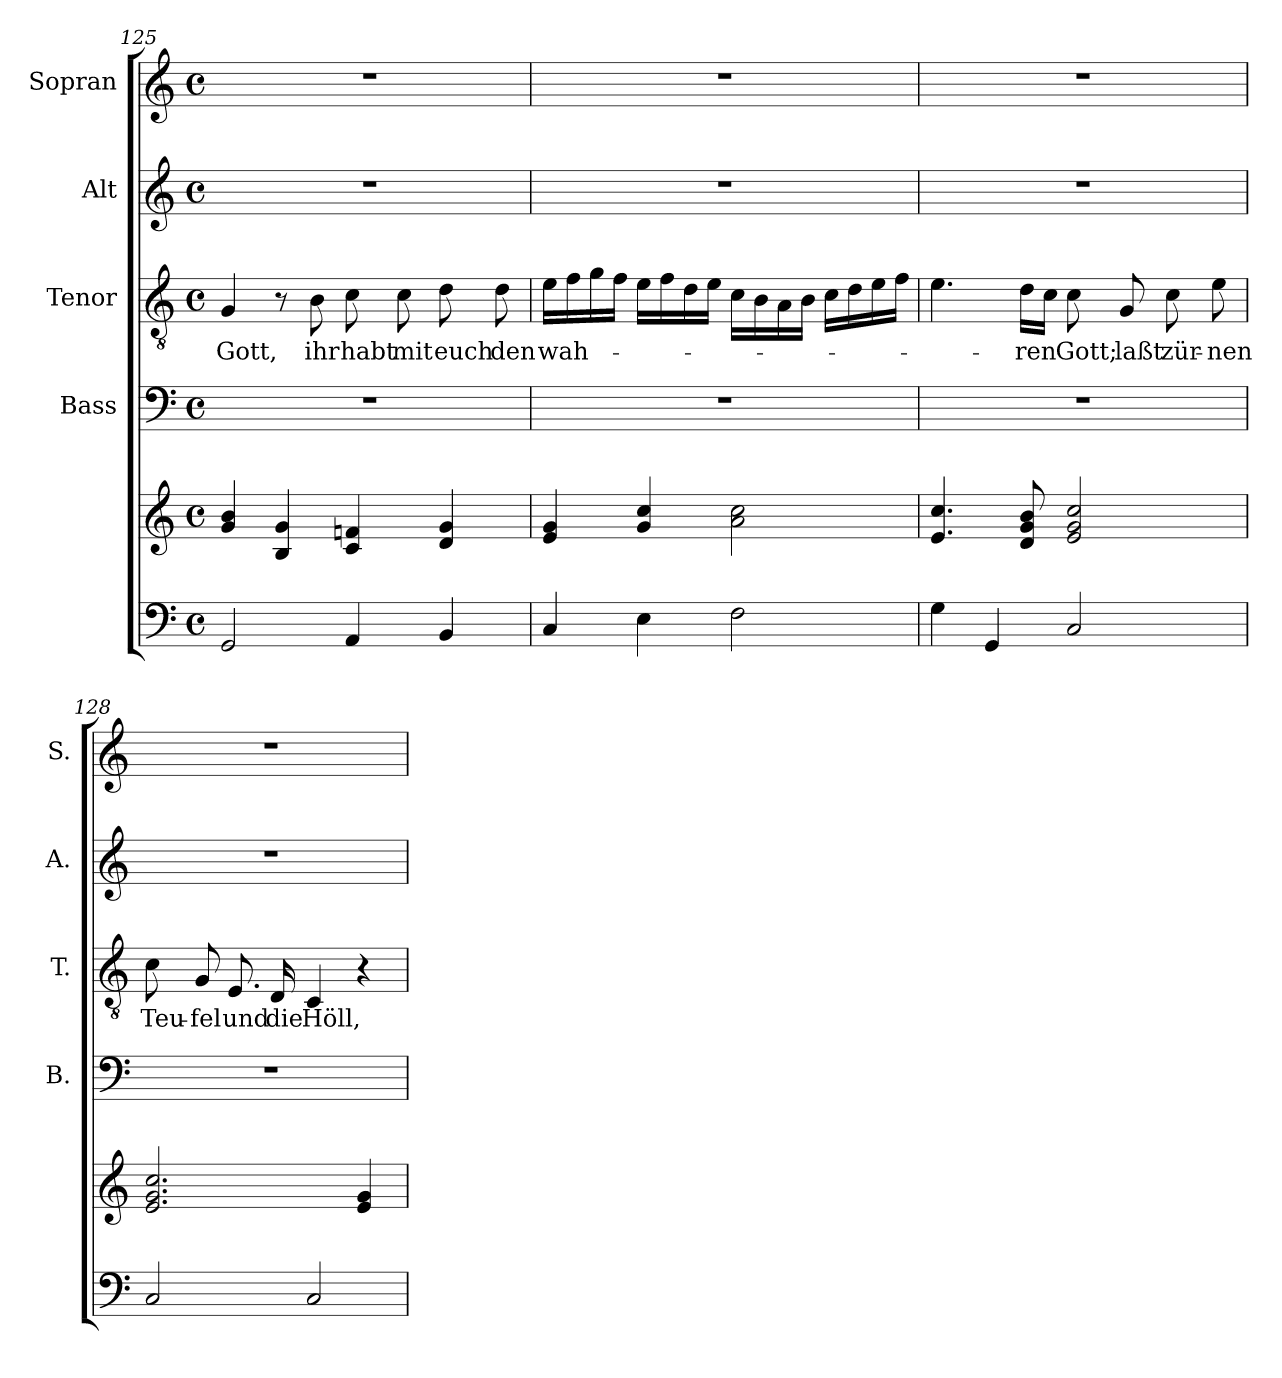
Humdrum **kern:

**kern	**kern	**kern	**kern	**text	**kern	**kern
*part5	*part5	*part4	*part3	*part3	*part2	*part1
*staff6	*staff5	*staff4	*staff3	*staff3	*staff2	*staff1
*	*	*I"Bass	*I"Tenor	*	*I"Alt	*I"Sopran
*	*	*I'B.	*I'T.	*	*I'A.	*I'S.
!!LO:PB:g=z
*clefF4	*clefG2	*clefF4	*clefGv2	*	*clefG2	*clefG2
*k[]	*k[]	*k[]	*k[]	*	*k[]	*k[]
*C:	*C:	*C:	*C:	*	*C:	*C:
*M4/4	*M4/4	*M4/4	*M4/4	*	*M4/4	*M4/4
*met(c)	*met(c)	*met(c)	*met(c)	*	*met(c)	*met(c)
=125	=125	=125	=125	=125	=125	=125
!	!	!	!	!LO:LY:b	!	!
2GG/	4g/ 4b/	1r	4G/	Gott,	1r	1r
.	4B/ 4g/	.	8r	.	.	.
!	!	!	!	!LO:LY:b	!	!
.	.	.	8B\	ihr	.	.
!	!	!	!	!LO:LY:b	!	!
4AA/	4c/ 4fn/	.	8c\	habt	.	.
!	!	!	!	!LO:LY:b	!	!
.	.	.	8c\	mit	.	.
!	!	!	!	!LO:LY:b	!	!
4BB/	4d/ 4g/	.	8d\	euch	.	.
!	!	!	!	!LO:LY:b	!	!
.	.	.	8d\	den	.	.
=126	=126	=126	=126	=126	=126	=126
!	!	!	!	!LO:LY:b	!	!
4C/	4e/ 4g/	1r	16e\LL	wah-	1r	1r
.	.	.	16f\	.	.	.
.	.	.	16g\	.	.	.
.	.	.	16f\JJ	.	.	.
4E\	4g/ 4cc/	.	16e\LL	.	.	.
.	.	.	16f\	.	.	.
.	.	.	16d\	.	.	.
.	.	.	16e\JJ	.	.	.
2F\	2a\ 2cc\	.	16c\LL	.	.	.
.	.	.	16B\	.	.	.
.	.	.	16A\	.	.	.
.	.	.	16B\JJ	.	.	.
.	.	.	16c\LL	.	.	.
.	.	.	16d\	.	.	.
.	.	.	16e\	.	.	.
.	.	.	16f\JJ	.	.	.
=127	=127	=127	=127	=127	=127	=127
4G\	4.e/ 4.cc/	1r	4.e\	.	1r	1r
4GG/	.	.	.	.	.	.
!	!	!	!	!LO:LY:b	!	!
.	8d/ 8g/ 8b/	.	16d\LL	-ren	.	.
.	.	.	16c\JJ	.	.	.
!	!	!	!	!LO:LY:b	!	!
2C/	2e/ 2g/ 2cc/	.	8c\	Gott;	.	.
!	!	!	!	!LO:LY:b	!	!
.	.	.	8G/	laßt	.	.
!	!	!	!	!LO:LY:b	!	!
.	.	.	8c\	zür-	.	.
!	!	!	!	!LO:LY:b	!	!
.	.	.	8e\	-nen	.	.
!!LO:LB:g=z
=128	=128	=128	=128	=128	=128	=128
!	!	!	!	!LO:LY:b	!	!
2C/	2.e/ 2.g/ 2.cc/	1r	8c\	Teu-	1r	1r
!	!	!	!	!LO:LY:b	!	!
.	.	.	8G/	-fel	.	.
!	!	!	!	!LO:LY:b	!	!
.	.	.	8.E/	und	.	.
!	!	!	!	!LO:LY:b	!	!
.	.	.	16D/	die	.	.
!	!	!	!	!LO:LY:b	!	!
2C/	.	.	4C/	Höll,	.	.
.	4e/ 4g/	.	4r	.	.	.
=	=	=	=	=	=	=
*-	*-	*-	*-	*-	*-	*-
